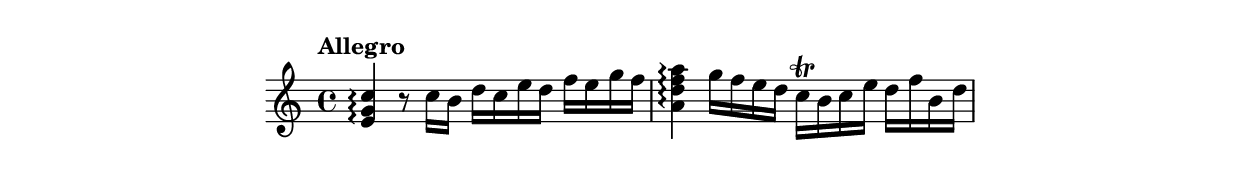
\version "2.15.32"
\include "indice.ily"
\new Staff \relative f {
  \time 4/4
  \clef treble
  \tempo "Allegro"
  <e' g c>4 \arpeggio r8 c'16 b d c e d f e g f
  <a, d f a>4 \arpeggio g'16 f e d c\trill b c e d f b, d
}